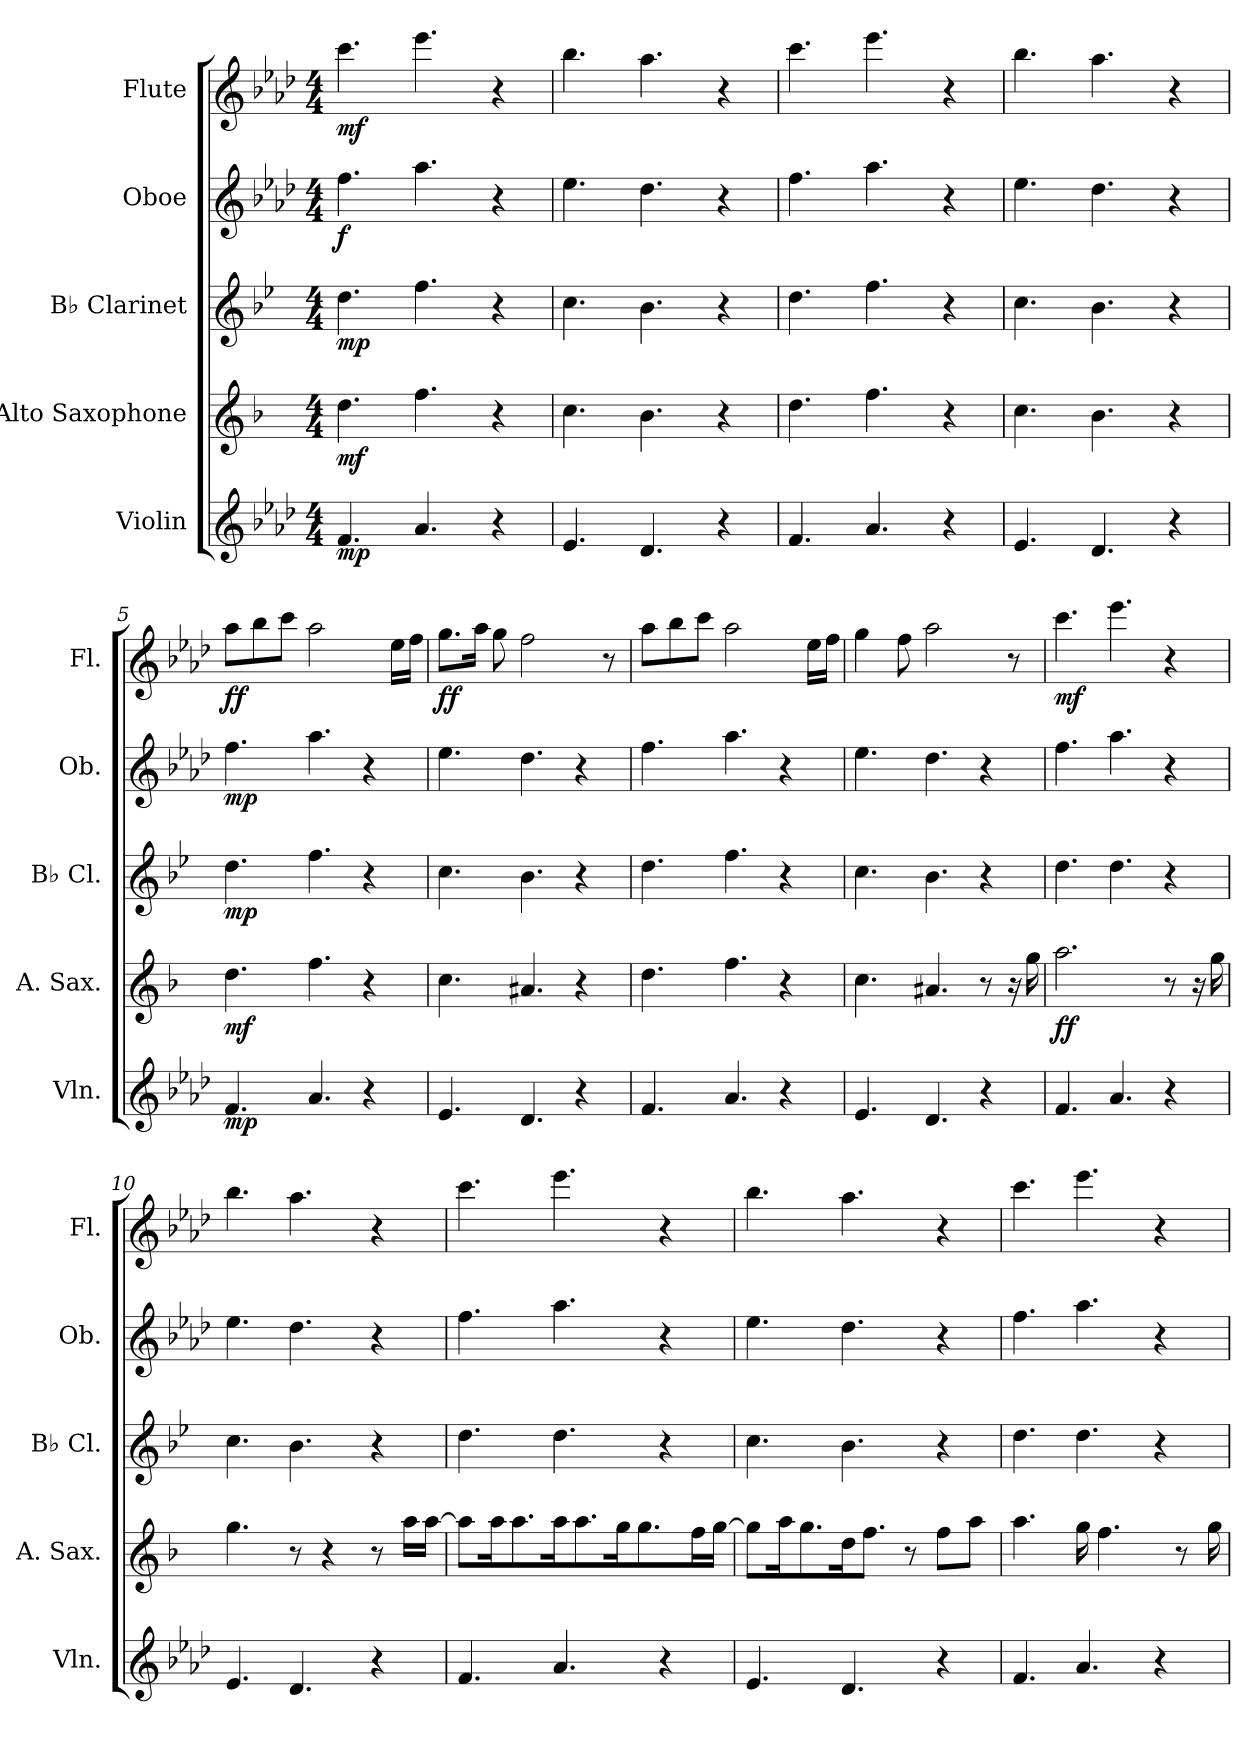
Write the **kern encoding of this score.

**kern	**dynam	**kern	**dynam	**kern	**dynam	**kern	**dynam	**kern	**dynam
*part5	*part5	*part4	*part4	*part3	*part3	*part2	*part2	*part1	*part1
*staff5	*staff5	*staff4	*staff4	*staff3	*staff3	*staff2	*staff2	*staff1	*staff1
*I"Violin	*	*I"Alto Saxophone	*	*I"B♭ Clarinet	*	*I"Oboe	*	*I"Flute	*
*I'Vln.	*	*I'A. Sax.	*	*I'B♭ Cl.	*	*I'Ob.	*	*I'Fl.	*
*clefG2	*	*clefG2	*	*clefG2	*	*clefG2	*	*clefG2	*
*	*	*ITrd5c9	*	*ITrd1c2	*	*	*	*	*
*k[b-e-a-d-]	*	*k[b-e-a-d-]	*	*k[b-e-a-d-]	*	*k[b-e-a-d-]	*	*k[b-e-a-d-]	*
*M4/4	*	*M4/4	*	*M4/4	*	*M4/4	*	*M4/4	*
*MM80	*	*MM80	*	*MM80	*	*MM80	*	*MM80	*
=1	=1	=1	=1	=1	=1	=1	=1	=1	=1
!	!LO:DY:b	!	!LO:DY:b	!	!LO:DY:b	!	!LO:DY:b	!	!LO:DY:b
4.f/	mp	4.f\	mf	4.cc\	mp	4.ff\	f	4.ccc\	mf
4.a-/	.	4.a-\	.	4.ee-\	.	4.aa-\	.	4.eee-\	.
4r	.	4r	.	4r	.	4r	.	4r	.
=2	=2	=2	=2	=2	=2	=2	=2	=2	=2
4.e-/	.	4.e-\	.	4.b-\	.	4.ee-\	.	4.bb-\	.
4.d-/	.	4.d-\	.	4.a-\	.	4.dd-\	.	4.aa-\	.
4r	.	4r	.	4r	.	4r	.	4r	.
=3	=3	=3	=3	=3	=3	=3	=3	=3	=3
4.f/	.	4.f\	.	4.cc\	.	4.ff\	.	4.ccc\	.
4.a-/	.	4.a-\	.	4.ee-\	.	4.aa-\	.	4.eee-\	.
4r	.	4r	.	4r	.	4r	.	4r	.
=4	=4	=4	=4	=4	=4	=4	=4	=4	=4
4.e-/	.	4.e-\	.	4.b-\	.	4.ee-\	.	4.bb-\	.
4.d-/	.	4.d-\	.	4.a-\	.	4.dd-\	.	4.aa-\	.
4r	.	4r	.	4r	.	4r	.	4r	.
=5	=5	=5	=5	=5	=5	=5	=5	=5	=5
!	!LO:DY:b	!	!LO:DY:b	!	!LO:DY:b	!	!LO:DY:b	!	!LO:DY:b
4.f/	mp	4.f\	mf	4.cc\	mp	4.ff\	mp	8aa-\L	ff
.	.	.	.	.	.	.	.	8bb-\	.
.	.	.	.	.	.	.	.	8ccc\J	.
4.a-/	.	4.a-\	.	4.ee-\	.	4.aa-\	.	2aa-\	.
4r	.	4r	.	4r	.	4r	.	.	.
.	.	.	.	.	.	.	.	16ee-\LL	.
.	.	.	.	.	.	.	.	16ff\JJ	.
!!LO:LB:g=z
=6	=6	=6	=6	=6	=6	=6	=6	=6	=6
!	!	!	!	!	!	!	!	!	!LO:DY:b
4.e-/	.	4.e-\	.	4.b-\	.	4.ee-\	.	8.gg\L	ff
.	.	.	.	.	.	.	.	16aa-\Jk	.
.	.	.	.	.	.	.	.	8gg\	.
4.d-/	.	4.c#X/	.	4.a-\	.	4.dd-\	.	2ff\	.
4r	.	4r	.	4r	.	4r	.	.	.
.	.	.	.	.	.	.	.	8r	.
=7	=7	=7	=7	=7	=7	=7	=7	=7	=7
4.f/	.	4.f\	.	4.cc\	.	4.ff\	.	8aa-\L	.
.	.	.	.	.	.	.	.	8bb-\	.
.	.	.	.	.	.	.	.	8ccc\J	.
4.a-/	.	4.a-\	.	4.ee-\	.	4.aa-\	.	2aa-\	.
4r	.	4r	.	4r	.	4r	.	.	.
.	.	.	.	.	.	.	.	16ee-\LL	.
.	.	.	.	.	.	.	.	16ff\JJ	.
=8	=8	=8	=8	=8	=8	=8	=8	=8	=8
4.e-/	.	4.e-\	.	4.b-\	.	4.ee-\	.	4gg\	.
.	.	.	.	.	.	.	.	8ff\	.
4.d-/	.	4.c#X/	.	4.a-\	.	4.dd-\	.	2aa-\	.
4r	.	8r	.	4r	.	4r	.	.	.
.	.	16r	.	.	.	.	.	8r	.
.	.	16b-\	.	.	.	.	.	.	.
=9	=9	=9	=9	=9	=9	=9	=9	=9	=9
!	!	!	!LO:DY:b	!	!	!	!	!	!LO:DY:b
4.f/	.	2.cc\	ff	4.cc\	.	4.ff\	.	4.ccc\	mf
4.a-/	.	.	.	4.cc\	.	4.aa-\	.	4.eee-\	.
4r	.	8r	.	4r	.	4r	.	4r	.
.	.	16r	.	.	.	.	.	.	.
.	.	16b-\	.	.	.	.	.	.	.
=10	=10	=10	=10	=10	=10	=10	=10	=10	=10
4.e-/	.	4.b-\	.	4.b-\	.	4.ee-\	.	4.bb-\	.
4.d-/	.	8r	.	4.a-\	.	4.dd-\	.	4.aa-\	.
.	.	4r	.	.	.	.	.	.	.
4r	.	8r	.	4r	.	4r	.	4r	.
.	.	16cc\LL	.	.	.	.	.	.	.
.	.	[16cc\JJ	.	.	.	.	.	.	.
!!LO:PB:g=z
=11	=11	=11	=11	=11	=11	=11	=11	=11	=11
4.f/	.	8cc\L]	.	4.cc\	.	4.ff\	.	4.ccc\	.
.	.	16cc\K	.	.	.	.	.	.	.
.	.	8.cc\	.	.	.	.	.	.	.
4.a-/	.	16cc\K	.	4.cc\	.	4.aa-\	.	4.eee-\	.
.	.	8.cc\	.	.	.	.	.	.	.
.	.	16b-\K	.	.	.	.	.	.	.
.	.	8.b-\	.	.	.	.	.	.	.
4r	.	.	.	4r	.	4r	.	4r	.
.	.	16a-\L	.	.	.	.	.	.	.
.	.	[16b-\JJ	.	.	.	.	.	.	.
=12	=12	=12	=12	=12	=12	=12	=12	=12	=12
4.e-/	.	8b-\L]	.	4.b-\	.	4.ee-\	.	4.bb-\	.
.	.	16cc\K	.	.	.	.	.	.	.
.	.	8.b-\	.	.	.	.	.	.	.
4.d-/	.	16f\K	.	4.a-\	.	4.dd-\	.	4.aa-\	.
.	.	8.a-\J	.	.	.	.	.	.	.
.	.	8r	.	.	.	.	.	.	.
4r	.	8a-\L	.	4r	.	4r	.	4r	.
.	.	8cc\J	.	.	.	.	.	.	.
=13	=13	=13	=13	=13	=13	=13	=13	=13	=13
4.f/	.	4.cc\	.	4.cc\	.	4.ff\	.	4.ccc\	.
4.a-/	.	16b-\	.	4.cc\	.	4.aa-\	.	4.eee-\	.
.	.	4.a-\	.	.	.	.	.	.	.
4r	.	.	.	4r	.	4r	.	4r	.
.	.	8r	.	.	.	.	.	.	.
.	.	16b-\	.	.	.	.	.	.	.
=	=	=	=	=	=	=	=	=	=
*-	*-	*-	*-	*-	*-	*-	*-	*-	*-
